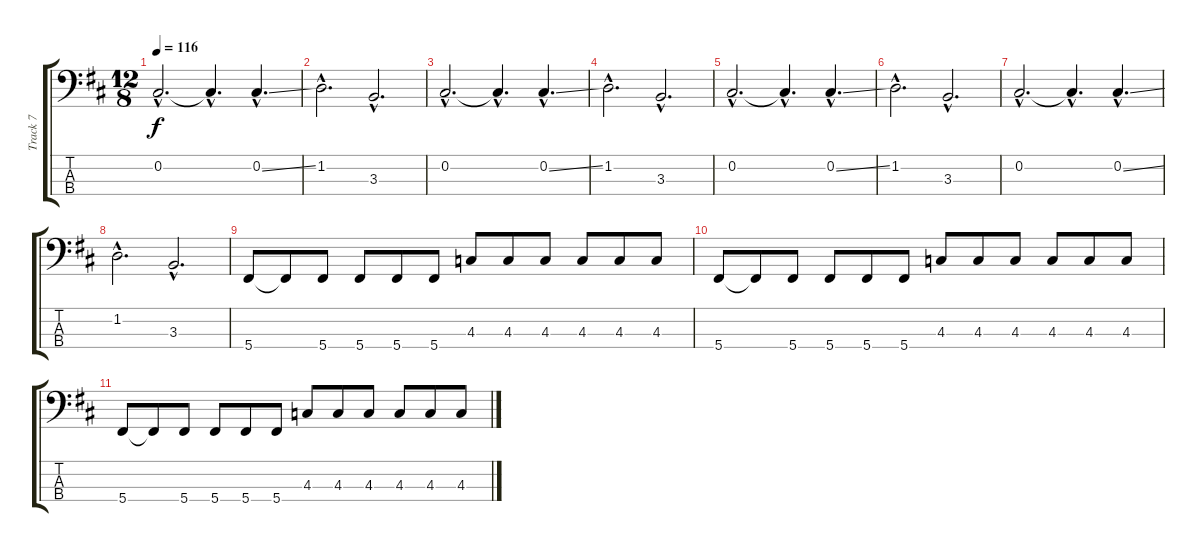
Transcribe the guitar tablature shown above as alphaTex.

\track ("Track 7" "Track 7") {instrument electricbasspick}
\staff {score tabs}
\tuning (Gb2 Db2 Ab1 Db1) {hide}
\ts (12 8)
\tempo 116
\clef f4
\ks bminor
0.2{hac}.2{d dy f} 0.2{hac t}.4{d} 0.2{ss hac}.4{d} |
1.2{hac}.2{d} 3.3{hac}.2{d} |
0.2{hac}.2{d} 0.2{hac t}.4{d} 0.2{ss hac}.4{d} |
1.2{hac}.2{d} 3.3{hac}.2{d} |
0.2{hac}.2{d} 0.2{hac t}.4{d} 0.2{ss hac}.4{d} |
1.2{hac}.2{d} 3.3{hac}.2{d} |
0.2{hac}.2{d} 0.2{hac t}.4{d} 0.2{ss hac}.4{d} |
1.2{hac}.2{d} 3.3{hac}.2{d} |
5.4.8 5.4{t}.8 5.4.8 5.4.8 5.4.8 5.4.8 4.3.8 4.3.8 4.3.8 4.3.8 4.3.8 4.3.8 |
5.4.8 5.4{t}.8 5.4.8 5.4.8 5.4.8 5.4.8 4.3.8 4.3.8 4.3.8 4.3.8 4.3.8 4.3.8 |
5.4.8 5.4{t}.8 5.4.8 5.4.8 5.4.8 5.4.8 4.3.8 4.3.8 4.3.8 4.3.8 4.3.8 4.3.8
